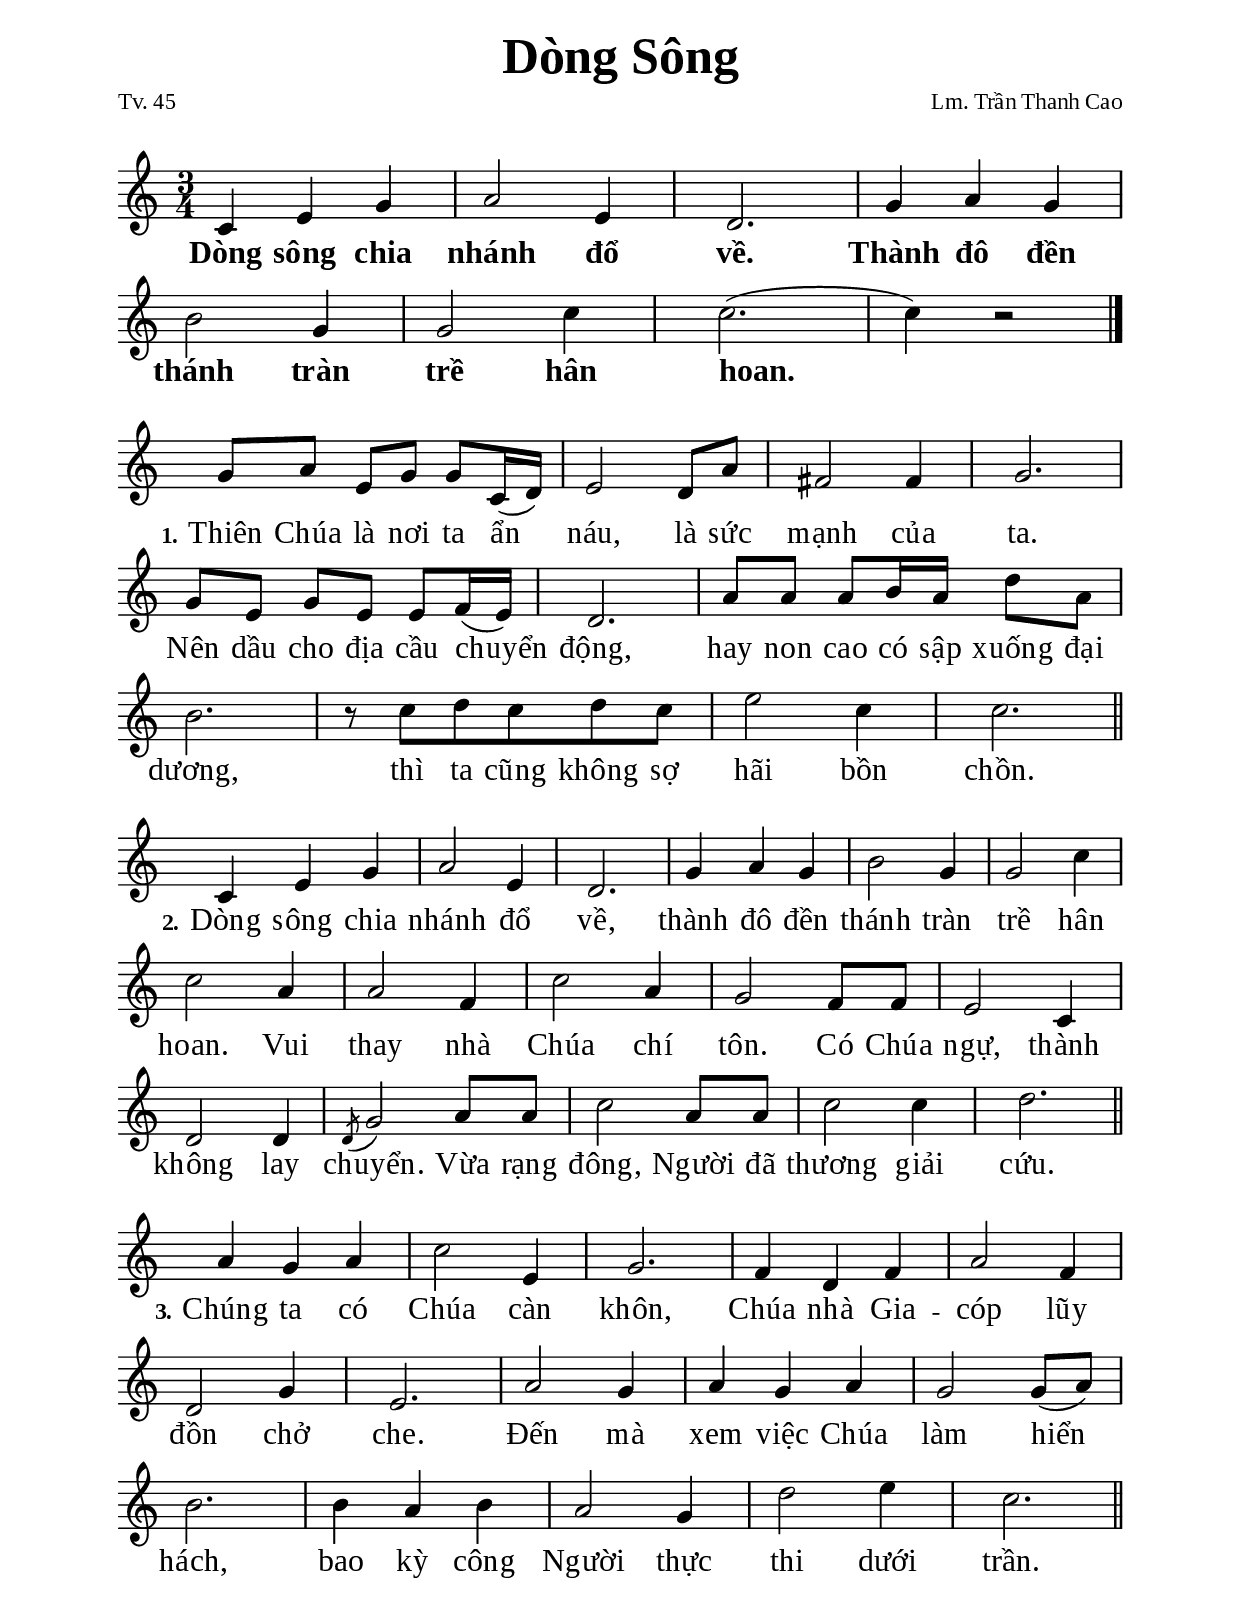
% Cài đặt chung
\version "2.20.0"
\include "english.ly"

\header {
  title = \markup { \fontsize #3 "Dòng Sông" }
  poet = "Tv. 45"
  composer = "Lm. Trần Thanh Cao"
  arranger = " "
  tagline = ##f
}

\paper {
  #(set-paper-size "a4")
  top-margin = 10\mm
  bottom-margin = 10\mm
  left-margin = 20\mm
  right-margin = 20\mm
  indent = #0
  #(define fonts
    (make-pango-font-tree
      "Liberation Serif"
      "Liberation Serif"
      "Liberation Serif"
      (/ 20 20)))
  page-count = #1
}

% Nhạc điệp khúc
nhacDiepKhucSop = \relative c' {
  c4 e g |
  a2 e4 |
  d2. |
  g4 a g |
  b2 g4 |
  g2 c4 |
  c2.( |
  c4) r2 \bar "|."
}

% Nhạc phiên khúc
nhacPhienKhucMot = \relative c'' {
  g8 a e g g c,16( d) |
  e2 d8 a' |
  fs2 fs4 |
  g2. |
  g8 e g e e f16( e) |
  d2. |
  a'8 a a b16 a d8 a |
  b2. |
  r8 c d c d c |
  e2 c4 |
  c2. \bar "||"
}

nhacPhienKhucHai = \relative c' {
  c4 e g |
  a2 e4 |
  d2. |
  g4 a g |
  b2 g4 |
  g2 c4 |
  c2 a4 |
  a2 f4 |
  c'2 a4 |
  g2 f8 f |
  e2 c4 |
  d2 d4 |
  \acciaccatura d8 g2 a8 a |
  c2 a8 a |
  c2 c4 |
  d2. \bar "||"
}

nhacPhienKhucBa = \relative c'' {
  a4 g a |
  c2 e,4 |
  g2. |
  f4 d f |
  a2 f4 |
  d2 g4 |
  e2. |
  a2 g4 |
  a g a |
  g2 g8( a) |
  b2. |
  b4 a b |
  a2 g4 |
  d'2 e4 |
  c2. \bar "||"
}

% Lời điệp khúc
loiDiepKhuc = \lyricmode {
  Dòng sông chia nhánh đổ về.
  Thành đô đền thánh tràn trề hân hoan.
}

% Lời phiên khúc
loiPhienKhucMot = \lyricmode {
  \set stanza = #"1."
  Thiên Chúa là nơi ta ẩn náu, là sức mạnh của ta.
  Nên dầu cho địa cầu chuyển động,
  hay non cao có sập xuống đại dương,
  thì ta cũng không sợ hãi bồn chồn.
}

loiPhienKhucHai = \lyricmode {
  \set stanza = #"2."
  Dòng sông chia nhánh đổ về,
  thành đô đền thánh tràn trề hân hoan.
  Vui thay nhà Chúa chí tôn.
  Có Chúa ngự, thành không lay chuyển.
  Vừa rạng đông, Người đã thương giải cứu.
}

loiPhienKhucBa = \lyricmode {
  \set stanza = #"3."
  Chúng ta có Chúa càn khôn,
  Chúa nhà Gia -- cóp lũy đồn chở che.
  Đến mà xem việc Chúa làm hiển hách,
  bao kỳ công Người thực thi dưới trần.
}


% Dàn trang
\score {
  \new ChoirStaff <<
    \new Staff = diepKhuc \with {
        \consists "Merge_rests_engraver"
        \magnifyStaff #(magstep +1)
      }
      <<
      \new Voice = beSop {
        \key c \major \time 3/4 \nhacDiepKhucSop
      }
    >>
    \new Lyrics \lyricsto beSop \loiDiepKhuc
  >>
  \layout {
    \override Lyrics.LyricText.font-series = #'bold
    \override Lyrics.LyricText.font-size = #+3
    \override Lyrics.LyricSpace.minimum-distance = #1.0
    \override Score.BarNumber.break-visibility = ##(#f #f #f)
    \override Score.SpacingSpanner.uniform-stretching = ##t
  }
}

\score {
  \new ChoirStaff <<
    \new Staff = phienKhuc \with {
        \magnifyStaff #(magstep +1)
      }
      <<
      \new Voice = beSop {
        \key c \major \time 3/4 \nhacPhienKhucMot
      }
    >>
    \new Lyrics \lyricsto beSop \loiPhienKhucMot
  >>
  \layout {
    \override Staff.TimeSignature.transparent = ##t
    \override Lyrics.LyricText.font-size = #+3
    \override Lyrics.LyricSpace.minimum-distance = #1.0
    \override Score.BarNumber.break-visibility = ##(#f #f #f)
    \override Score.SpacingSpanner.uniform-stretching = ##t
  }
}

\score {
  \new ChoirStaff <<
    \new Staff = phienKhuc \with {
        \magnifyStaff #(magstep +1)
      }
      <<
      \new Voice = beSop {
        \key c \major \time 3/4 \nhacPhienKhucHai
      }
    >>
    \new Lyrics \lyricsto beSop \loiPhienKhucHai
  >>
  \layout {
    \override Staff.TimeSignature.transparent = ##t
    \override Lyrics.LyricText.font-size = #+3
    \override Lyrics.LyricSpace.minimum-distance = #1.0
    \override Score.BarNumber.break-visibility = ##(#f #f #f)
    \override Score.SpacingSpanner.uniform-stretching = ##t
  }
}

\score {
  \new ChoirStaff <<
    \new Staff = phienKhuc \with {
        \magnifyStaff #(magstep +1)
      }
      <<
      \new Voice = beSop {
        \key c \major \time 3/4 \nhacPhienKhucBa
      }
    >>
    \new Lyrics \lyricsto beSop \loiPhienKhucBa
  >>
  \layout {
    \override Staff.TimeSignature.transparent = ##t
    \override Lyrics.LyricText.font-size = #+3
    \override Lyrics.LyricSpace.minimum-distance = #1.0
    \override Score.BarNumber.break-visibility = ##(#f #f #f)
    \override Score.SpacingSpanner.uniform-stretching = ##t
  }
}
